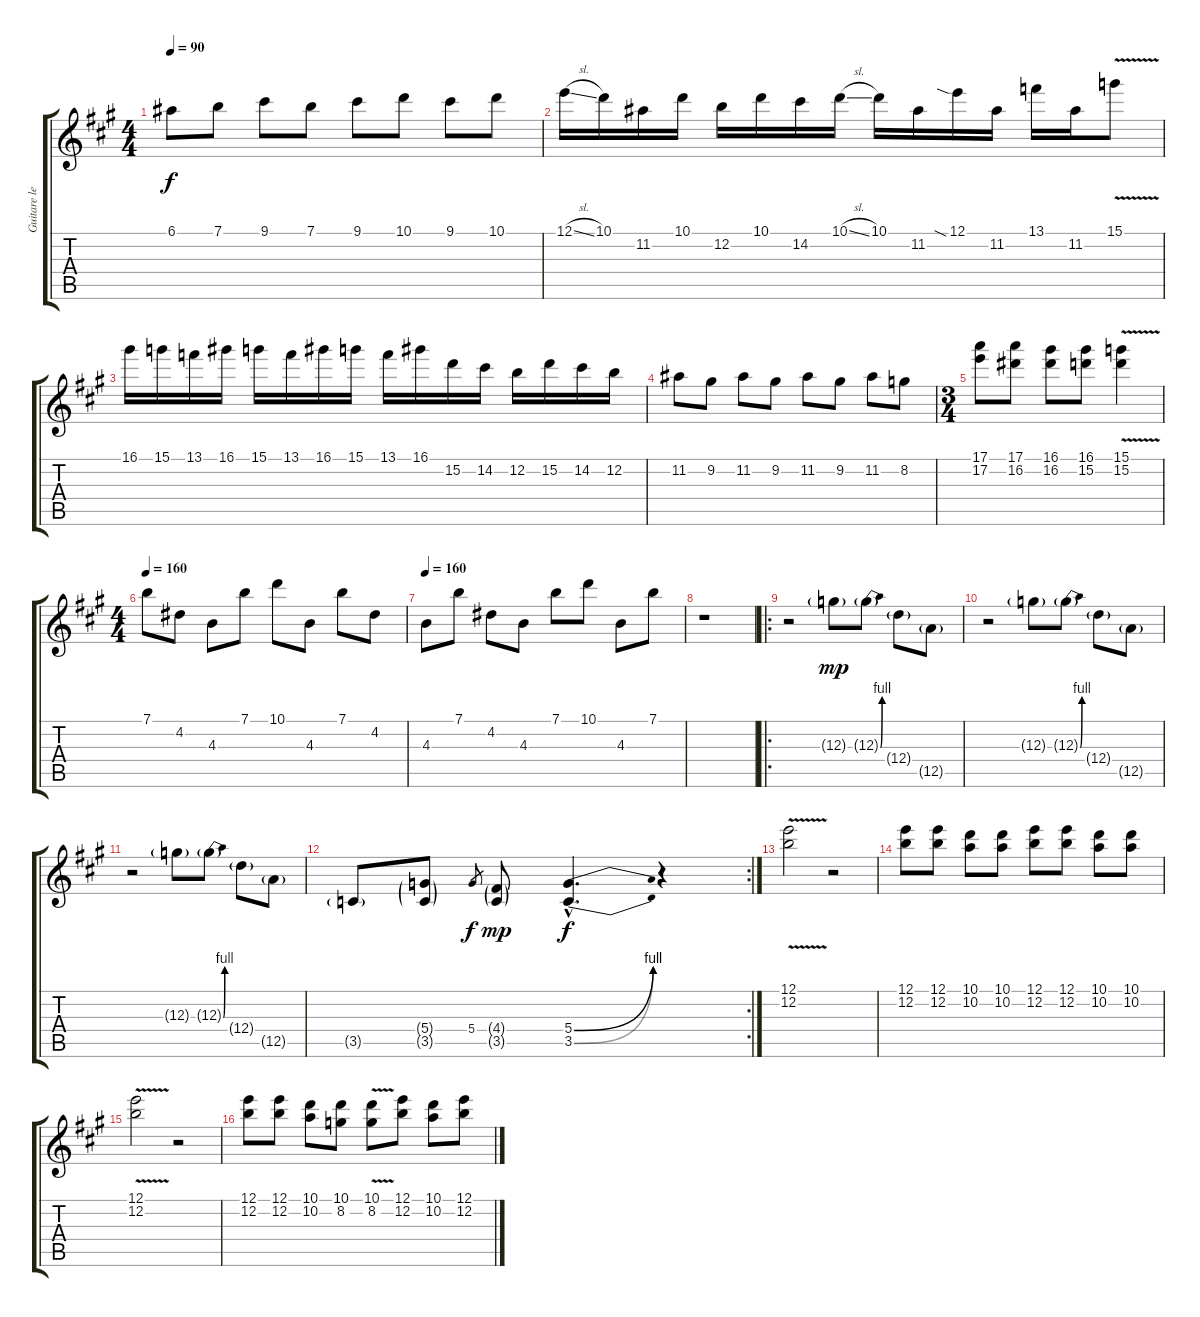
\track ("Guitare lead" "Guitare le") {instrument distortionguitar}
\staff {score tabs}
\tuning (E4 B3 G3 D3 A2 E2) {hide}
\ts (4 4)
\tempo 90
\clef g2
\ks a
6.1.8{dy f} 7.1.8 9.1.8 7.1.8 9.1.8 10.1.8 9.1.8 10.1.8 |
12.1{sl}.16 10.1.16 11.2.16 10.1.16 12.2.16 10.1.16 14.2.16 10.1{sl}.16 10.1.16 11.2.16 12.1{sia}.16 11.2.16 13.1.16 11.2.16 15.1{v}.8 |
16.1.16 15.1.16 13.1.16 16.1.16 15.1.16 13.1.16 16.1.16 15.1.16 13.1.16 16.1.16 15.2.16 14.2.16 12.2.16 15.2.16 14.2.16 12.2.16 |
11.2.8 9.2.8 11.2.8 9.2.8 11.2.8 9.2.8 11.2.8 8.2.8 |
\ts (3 4)
(17.1 17.2).8 (17.1 16.2).8 (16.1 16.2).8 (16.1 15.2).8 (15.1 15.2{v}).4 |
\ts (4 4)
\tempo 160
7.1.8 4.2.8 4.3.8 7.1.8 10.1.8 4.3.8 7.1.8 4.2.8 |
\tempo 160
4.3.8 7.1.8 4.2.8 4.3.8 7.1.8 10.1.8 4.3.8 7.1.8 |
r.1 |
\ro
r.2 12.3{g}.8{dy mp} 12.3{be (bend 0 0 60 4) g}.8 12.4{g}.8 12.5{g}.8 |
r.2 12.3{g}.8 12.3{be (bend 0 0 60 4) g}.8 12.4{g}.8 12.5{g}.8 |
r.2 12.3{g}.8 12.3{be (bend 0 0 60 4) g}.8 12.4{g}.8 12.5{g}.8 |
\rc 2
3.5{g}.8 (5.4{g} 3.5{g}).8 5.4.8{gr dy f} (4.4{g} 3.5{g}).8{dy mp} (5.4{be (bend 0 0 60 4) hac} 3.5{be (bend 0 0 60 4) hac}).4{d dy f} r.4 |
(12.1 12.2{v}).2{volume 7} r.2 |
(12.1 12.2).8 (12.1 12.2).8 (10.1 10.2).8 (10.1 10.2).8 (12.1 12.2).8 (12.1 12.2).8 (10.1 10.2).8 (10.1 10.2).8 |
(12.1 12.2{v}).2 r.2 |
(12.1 12.2).8 (12.1 12.2).8 (10.1 10.2).8 (10.1 8.2).8 (10.1{v} 8.2).8 (12.1 12.2).8 (10.1 10.2).8 (12.1 12.2).8
